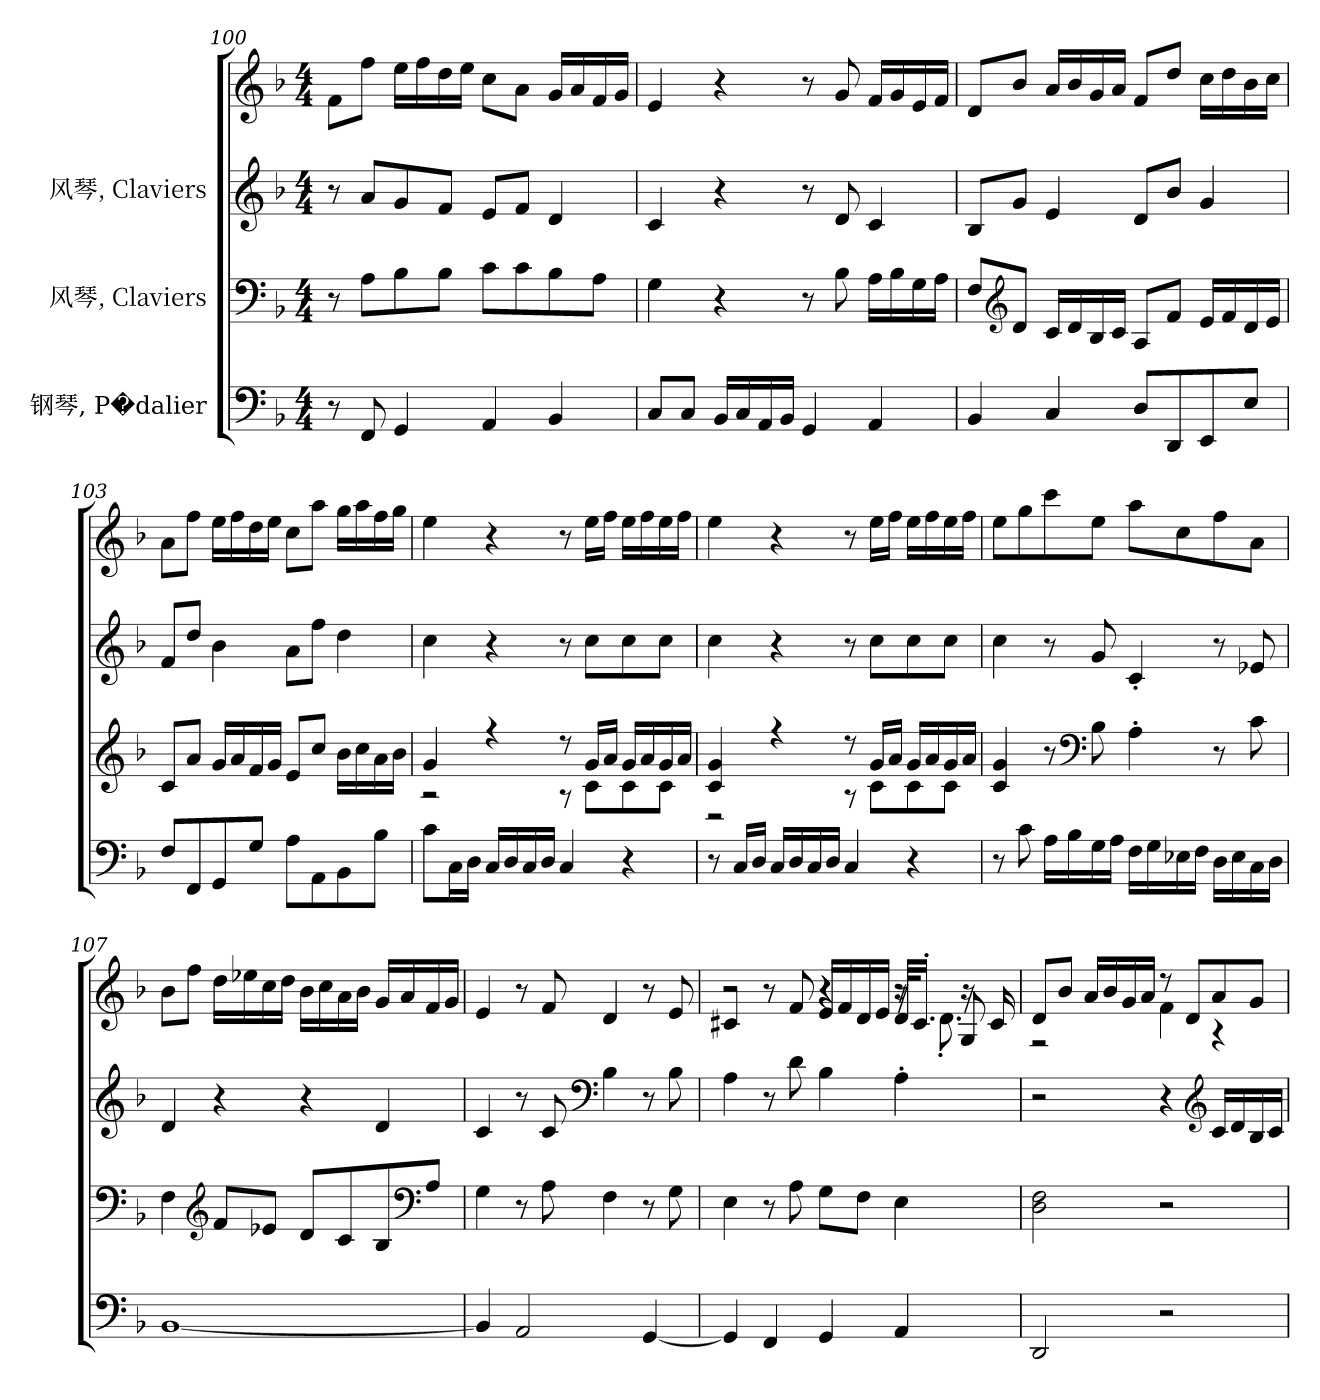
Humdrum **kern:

**kern	**kern	**kern	**kern
*part3	*part2	*part1	*part1
*staff4	*staff3	*staff2	*staff1
*I"钢琴, P�dalier	*I"风琴, Claviers	*I"风琴, Claviers	*
*clefF4	*clefF4	*clefG2	*clefG2
*k[b-]	*k[b-]	*k[b-]	*k[b-]
*M4/4	*M4/4	*M4/4	*M4/4
=100	=100	=100	=100
8r	8r	8r	8f\L
8FF/	8A\L	8a/L	8ff\J
4GG/	8B-\	8g/	16ee\LL
.	.	.	16ff\
.	8B-\J	8f/J	16dd\
.	.	.	16ee\JJ
4AA/	8c\L	8e/L	8cc\L
.	8c\	8f/J	8a\J
4BB-/	8B-\	4d/	16g/LL
.	.	.	16a/
.	8A\J	.	16f/
.	.	.	16g/JJ
!!LO:PB:g=z
=101	=101	=101	=101
8C/L	4G\	4c/	4e/
8C/J	.	.	.
16BB-/LL	4r	4r	4r
16C/	.	.	.
16AA/	.	.	.
16BB-/JJ	.	.	.
4GG/	8r	8r	8r
.	8B-\	8d/	8g/
4AA/	16A\LL	4c/	16f/LL
.	16B-\	.	16g/
.	16G\	.	16e/
.	16A\JJ	.	16f/JJ
=102	=102	=102	=102
4BB-/	8F/L	8B-/L	8d/L
*	*clefG2	*	*
.	8d/J	8g/J	8b-/J
4C/	16c/LL	4e/	16a/LL
.	16d/	.	16b-/
.	16B-/	.	16g/
.	16c/JJ	.	16a/JJ
8D/L	8A/L	8d/L	8f/L
8DD/	8f/J	8b-/J	8dd/J
8EE/	16e/LL	4g/	16cc\LL
.	16f/	.	16dd\
8E/J	16d/	.	16b-\
.	16e/JJ	.	16cc\JJ
=103	=103	=103	=103
8F/L	8c/L	8f/L	8a\L
8FF/	8a/J	8dd/J	8ff\J
8GG/	16g/LL	4b-\	16ee\LL
.	16a/	.	16ff\
8G/J	16f/	.	16dd\
.	16g/JJ	.	16ee\JJ
8A\L	8e/L	8a\L	8cc\L
8AA\	8cc/J	8ff\J	8aa\J
8BB-\	16b-\LL	4dd\	16gg\LL
.	16cc\	.	16aa\
8B-\J	16a\	.	16ff\
.	16b-\JJ	.	16gg\JJ
!!LO:LB:g=z
=104	=104	=104	=104
*	*^	*	*
8c\L	4g/	2r	4cc\	4ee\
16C\L	.	.	.	.
16D\JJ	.	.	.	.
16C/LL	4r	.	4r	4r
16D/	.	.	.	.
16C/	.	.	.	.
16D/JJ	.	.	.	.
4C/	8r	8r	8r	8r
.	16g/LL	8c\L	8cc\L	16ee\LL
.	16a/JJ	.	.	16ff\JJ
4r	16g/LL	8c\	8cc\	16ee\LL
.	16a/	.	.	16ff\
.	16g/	8c\J	8cc\J	16ee\
.	16a/JJ	.	.	16ff\JJ
=105	=105	=105	=105	=105
8r	4c/ 4g/	2r	4cc\	4ee\
16C/LL	.	.	.	.
16D/JJ	.	.	.	.
16C/LL	4r	.	4r	4r
16D/	.	.	.	.
16C/	.	.	.	.
16D/JJ	.	.	.	.
4C/	8r	8r	8r	8r
.	16g/LL	8c\L	8cc\L	16ee\LL
.	16a/JJ	.	.	16ff\JJ
4r	16g/LL	8c\	8cc\	16ee\LL
.	16a/	.	.	16ff\
.	16g/	8c\J	8cc\J	16ee\
.	16a/JJ	.	.	16ff\JJ
*	*v	*v	*	*
=106	=106	=106	=106
8r	4c/ 4g/	4cc\	8ee\L
8c\	.	.	8gg\
16A\LL	8r	8r	8ccc\
16B-\	.	.	.
*	*clefF4	*	*
16G\	8B-\	8g/	8ee\J
16A\JJ	.	.	.
16F\LL	4A'\	4c'/	8aa\L
16G\	.	.	.
16E-X\	.	.	8cc\
16F\JJ	.	.	.
16D\LL	8r	8r	8ff\
16E-\	.	.	.
16C\	8c\	8e-X/	8a\J
16D\JJ	.	.	.
!!LO:LB:g=z
=107	=107	=107	=107
[1BB-	4F\	4d/	8b-\L
.	.	.	8ff\J
*	*clefG2	*	*
.	8f/L	4r	16dd\LL
.	.	.	16ee-X\
.	8e-X/J	.	16cc\
.	.	.	16dd\JJ
.	8d/L	4r	16b-\LL
.	.	.	16cc\
.	8c/	.	16a\
.	.	.	16b-\JJ
.	8B-/	4d/	16g/LL
.	.	.	16a/
*	*clefF4	*	*
.	8A/J	.	16f/
.	.	.	16g/JJ
=108	=108	=108	=108
4BB-/]	4G\	4c/	4e/
2AA/	8r	8r	8r
.	8A\	8c/	8f/
*	*	*clefF4	*
.	4F\	4B-\	4d/
[4GG/	8r	8r	8r
.	8G\	8B-\	8e/
=109	=109	=109	=109
*	*	*	*^
*	*	*	*	*^
4GG/]	4E\	4A\	4c#X/	2r	2r
4FF/	8r	8r	8r	.	.
.	8A\	8d\	8f/	.	.
4GG/	8G\L	4B-\	16e/LL	4r	4r
.	.	.	16f/	.	.
.	8F\J	.	16d/	.	.
.	.	.	16e/JJ	.	.
4AA/	4E\	4A'\	32d/KLL	16r	8r
.	.	.	16.c#'/JJ	.	.
.	.	.	.	8.d'\	.
.	.	.	16r	.	8G/
.	.	.	16c#/	.	.
*	*	*	*	*v	*v
!!LO:PB:g=z
=110	=110	=110	=110	=110
2DD/	2D\ 2F\	2r	8d/L	2r
.	.	.	8b-/J	.
.	.	.	16a/LL	.
.	.	.	16b-/	.
.	.	.	16g/	.
.	.	.	16a/JJ	.
2r	2r	4r	8r	4f\
.	.	.	8d/L	.
*	*	*clefG2	*	*
.	.	16c/LL	8a/	4r
.	.	16d/	.	.
.	.	16B-/	8g/J	.
.	.	16c/JJ	.	.
*	*	*	*v	*v
=	=	=	=
*-	*-	*-	*-
